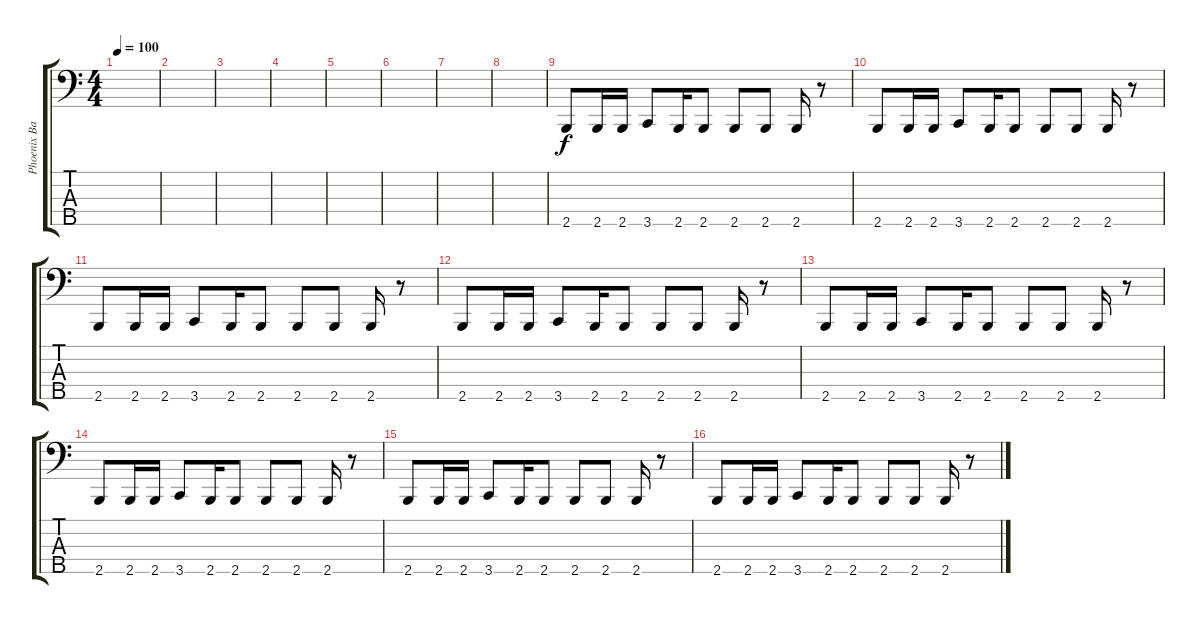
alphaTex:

\track ("Phoenix Bass1" "Phoenix Ba") {instrument electricbasspick}
\staff {score tabs}
\tuning (G2 D2 A1 E1 A0) {hide}
\ts (4 4)
\tempo 100
\clef f4
\ks c
|
|
|
|
|
|
|
|
2.5.8 2.5.16 2.5.16 3.5.8 2.5.16 2.5.8 2.5.8 2.5.8 2.5.16 r.8 |
2.5.8 2.5.16 2.5.16 3.5.8 2.5.16 2.5.8 2.5.8 2.5.8 2.5.16 r.8 |
2.5.8 2.5.16 2.5.16 3.5.8 2.5.16 2.5.8 2.5.8 2.5.8 2.5.16 r.8 |
2.5.8 2.5.16 2.5.16 3.5.8 2.5.16 2.5.8 2.5.8 2.5.8 2.5.16 r.8 |
2.5.8 2.5.16 2.5.16 3.5.8 2.5.16 2.5.8 2.5.8 2.5.8 2.5.16 r.8 |
2.5.8 2.5.16 2.5.16 3.5.8 2.5.16 2.5.8 2.5.8 2.5.8 2.5.16 r.8 |
2.5.8 2.5.16 2.5.16 3.5.8 2.5.16 2.5.8 2.5.8 2.5.8 2.5.16 r.8 |
2.5.8 2.5.16 2.5.16 3.5.8 2.5.16 2.5.8 2.5.8 2.5.8 2.5.16 r.8
